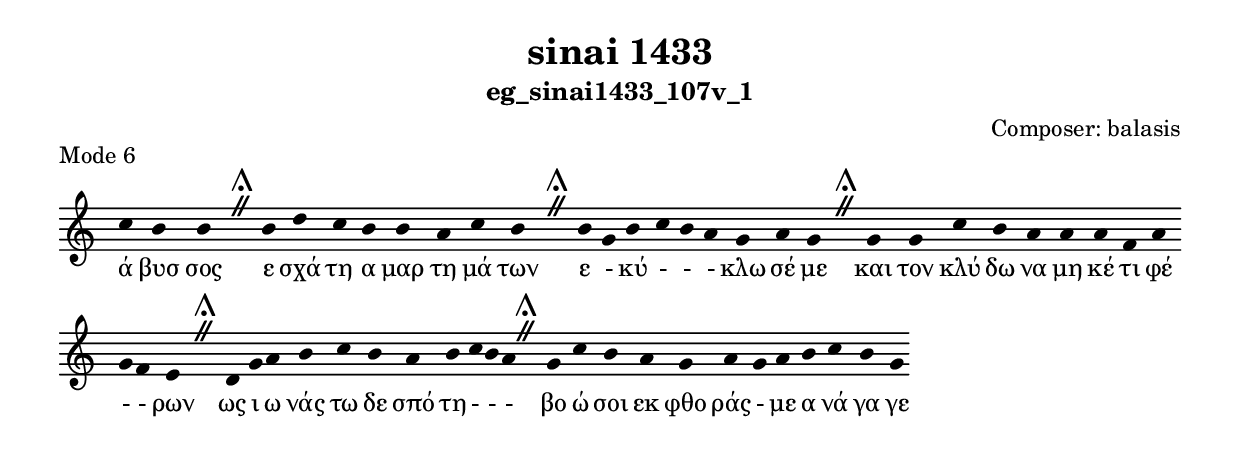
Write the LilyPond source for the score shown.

\include "gregorian.ly"

	\header {
 	  title = "sinai 1433"
	  subtitle = "eg_sinai1433_107v_1"
	  composer = "Composer: balasis"
	  piece = "Mode 6"
	}

	chant = {
	  c''4 b'4 b'4 \divisioMaior
 b'4 d''4 c''4 b'4 b'4 a'4 c''4 b'4 \divisioMaior
 b'4 g'4 b'4 c''4 b'4 a'4 g'4 a'4 g'4 \divisioMaior
 g'4 g'4 c''4 b'4 a'4 a'4 a'4 f'4 a'4 g'4 f'4 e'4 \divisioMaior
 d'4 g'4 a'4 b'4 c''4 b'4 a'4 b'4 c''4 b'4 a'4 \divisioMaior
 g'4 c''4 b'4 a'4 g'4 a'4 g'4 a'4 b'4 c''4 b'4 g'4\finalis
	}

	verba = \lyricmode {ά βυσ σος 
ε σχά τη α μαρ τη μά των 
ε - κύ -  -  - κλω σέ με 
και τον κλύ δω να μη κέ τι φέ -  - ρων 
ως ι ω νάς τω δε σπό τη -  -  - 
βο ώ σοι εκ φθο ράς - με α νά γα γε 
	}


	\score {
	  \new Staff <<
	  \new Voice = "melody" \chant
	  \new Lyrics = "one" \lyricsto melody \verba
	  >>
	  \layout {
	    \context {
	      \Staff
	      \remove "Time_signature_engraver"
	      \remove "Bar_engraver"
	    }
	    \context {
	      \Voice
	      \remove "Stem_engraver"
	    }
	  }
	}